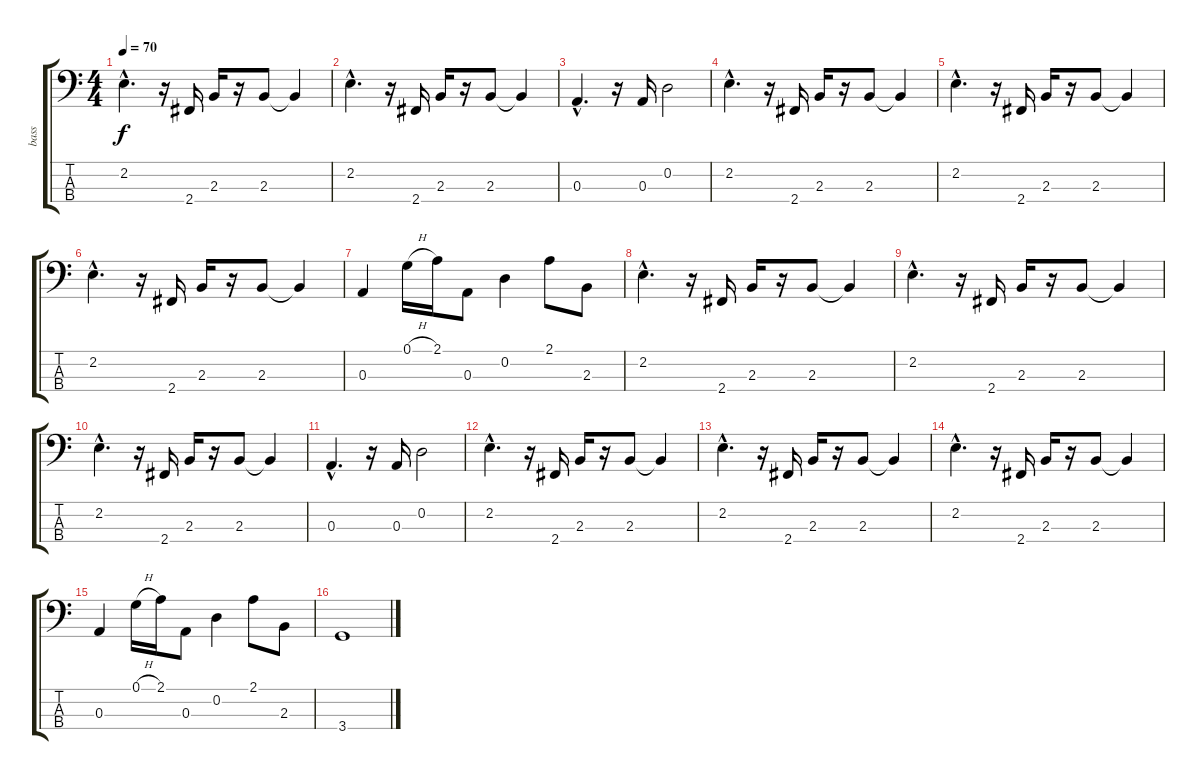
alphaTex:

\track ("bass" "bass") {instrument electricbassfinger}
\staff {score tabs}
\tuning (G2 D2 A1 E1) {hide}
\ts (4 4)
\tempo 70
\clef f4
\ks c
2.2{hac}.4{d dy f} r.16 2.4.16 2.3.16 r.16 2.3.8 2.3{t}.4 |
2.2{hac}.4{d} r.16 2.4.16 2.3.16 r.16 2.3.8 2.3{t}.4 |
0.3{hac}.4{d} r.16 0.3.16 0.2.2 |
2.2{hac}.4{d} r.16 2.4.16 2.3.16 r.16 2.3.8 2.3{t}.4 |
2.2{hac}.4{d} r.16 2.4.16 2.3.16 r.16 2.3.8 2.3{t}.4 |
2.2{hac}.4{d} r.16 2.4.16 2.3.16 r.16 2.3.8 2.3{t}.4 |
0.3.4 0.1{h}.16 2.1.16 0.3.8 0.2.4 2.1.8 2.3.8 |
2.2{hac}.4{d} r.16 2.4.16 2.3.16 r.16 2.3.8 2.3{t}.4 |
2.2{hac}.4{d} r.16 2.4.16 2.3.16 r.16 2.3.8 2.3{t}.4 |
2.2{hac}.4{d} r.16 2.4.16 2.3.16 r.16 2.3.8 2.3{t}.4 |
0.3{hac}.4{d} r.16 0.3.16 0.2.2 |
2.2{hac}.4{d} r.16 2.4.16 2.3.16 r.16 2.3.8 2.3{t}.4 |
2.2{hac}.4{d} r.16 2.4.16 2.3.16 r.16 2.3.8 2.3{t}.4 |
2.2{hac}.4{d} r.16 2.4.16 2.3.16 r.16 2.3.8 2.3{t}.4 |
0.3.4 0.1{h}.16 2.1.16 0.3.8 0.2.4 2.1.8 2.3.8 |
3.4.1
